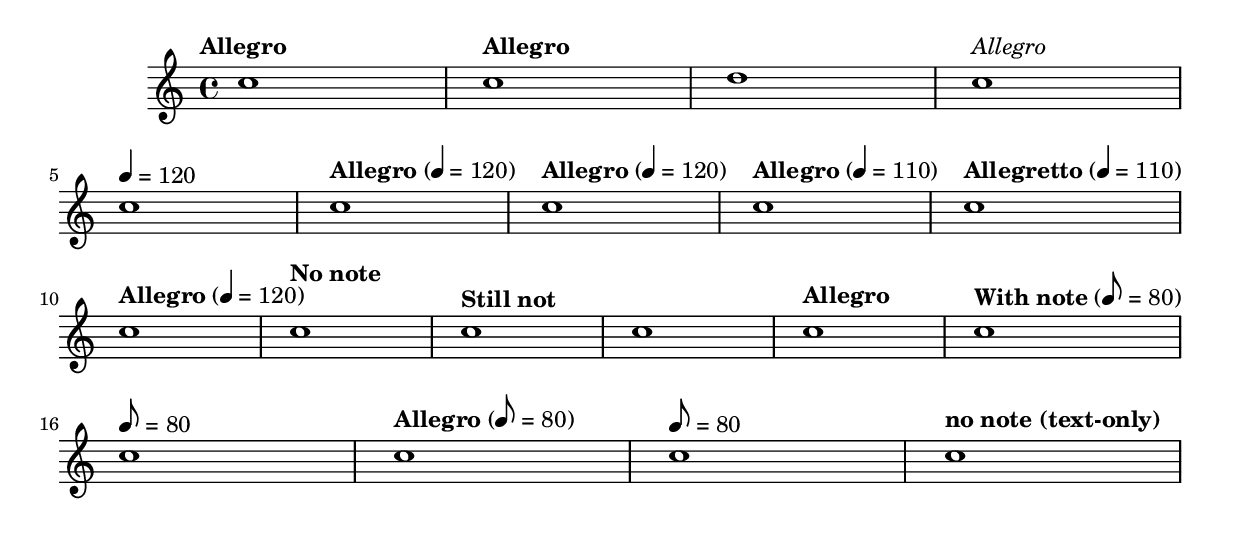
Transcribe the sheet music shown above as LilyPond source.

\version "2.11.51"

\header{
  texidoc="
The tempo command supports text markup and/or duration=count. Using the
Score.hideTempoNote, one can hide the duration=count in the tempo mark.
"
}

\relative c'' {
  \tempo "Allegro" c1
  \tempo "Allegro" c1
  \set Score.tempoText = #"blah" d1
  \tempo \markup{\italic \medium "Allegro"} c1\break
  \tempo 4=120 c1
  \tempo "Allegro" 4=120 c1
  \tempo "Allegro" 4=120 c1
  \tempo "Allegro" 4=110 c1
  \tempo "Allegretto" 4=110 c1\break

  \set Score.tempoHideNote = ##f
  \tempo "Allegro" 4=120 c1
  \set Score.tempoHideNote = ##t
  \tempo "No note" 8=160 c1
  \tempo "Still not" c1
  % No text and also no note => \null markup
  \tempo 4=100 c1
  \tempo "Allegro" 4=120 c1
  \set Score.tempoHideNote = ##f
  \tempo "With note" 8=80 c1\break

  % Unsetting the tempoText using only note=count:
  \tempo 8=80 c1
  \tempo "Allegro" 8=80 c1
  \tempo 8=80 c1
  
  % Unsetting the count using only text
  \tempo "no note (text-only)" c1
}
